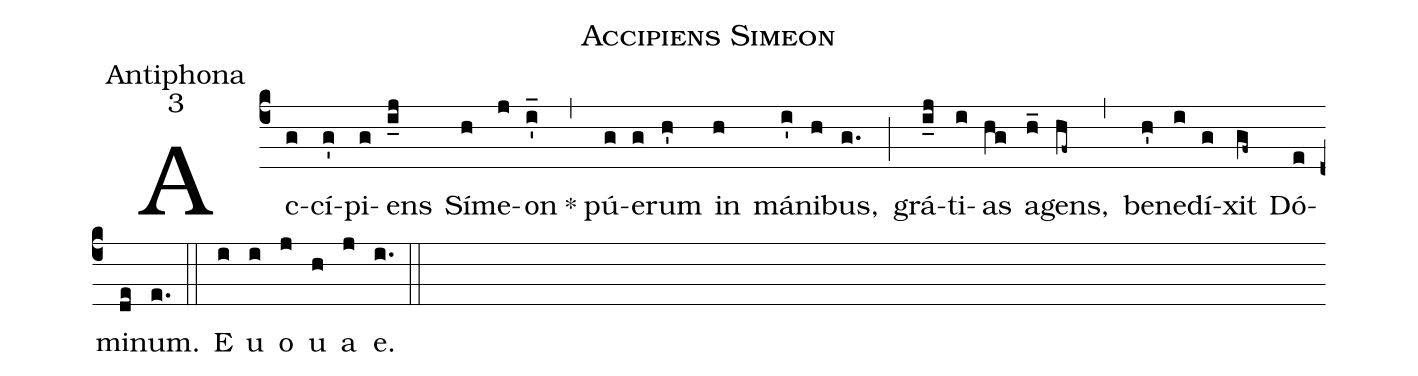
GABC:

name:Accipiens Simeon;
office-part:Antiphona;
mode:3;
%%
(c4)Ac(g)cí(g')pi(g)ens(i_j) Sí(h)me(j)on(i_')*(,) pú(g)e(g)rum(h') in(h) má(i')ni(h)bus,(g.) (;) grá(i_j)ti(i)as(hg) a(h_)gens,(hf~) (,) be(h')ne(i)dí(g)xit(gf~) Dó(e)mi(de)num.(e.) (::) E(i) u(i) o(j) u(h) a(j) e.(i.) (::)
